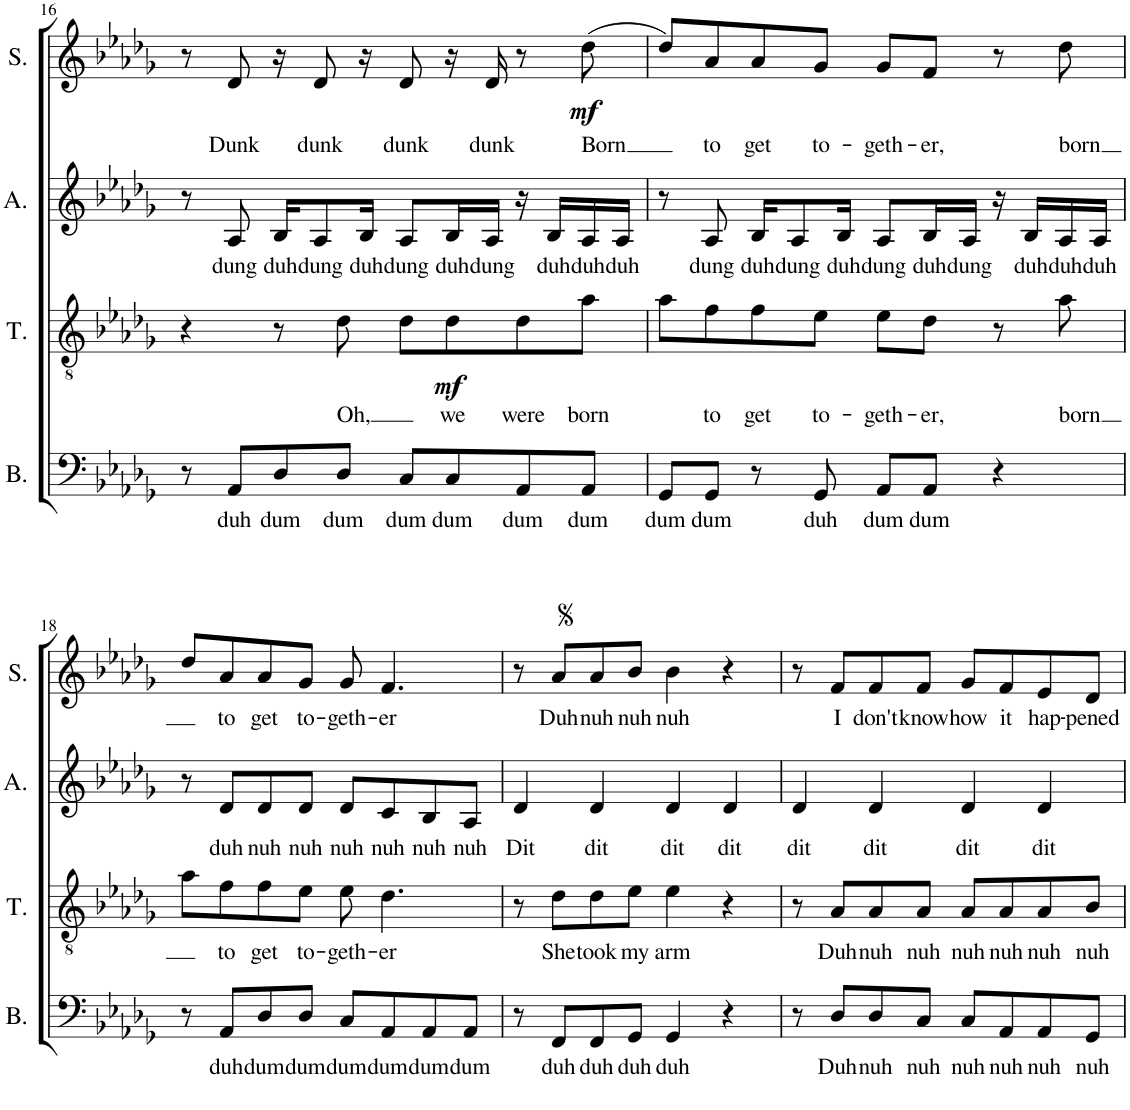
**kern	**text	**kern	**text	**dynam	**kern	**text	**kern	**text	**dynam
*part4	*part4	*part3	*part3	*part3	*part2	*part2	*part1	*part1	*part1
*staff4	*staff4	*staff3	*staff3	*staff3	*staff2	*staff2	*staff1	*staff1	*staff1
*I"Bass	*	*I"Tenor	*	*	*I"Alto	*	*I"Soprano	*	*
*I'B.	*	*I'T.	*	*	*I'A.	*	*I'S.	*	*
!!LO:PB:g=z
*clefF4	*	*clefGv2	*	*	*clefG2	*	*clefG2	*	*
*k[b-e-a-d-g-]	*	*k[b-e-a-d-g-]	*	*	*k[b-e-a-d-g-]	*	*k[b-e-a-d-g-]	*	*
*M4/4	*	*M4/4	*	*	*M4/4	*	*M4/4	*	*
=16	=16	=16	=16	=16	=16	=16	=16	=16	=16
8r	.	4r	.	.	8r	.	8r	.	.
!	!LO:LY:b	!	!	!	!	!LO:LY:b	!	!LO:LY:b	!
8AA-/L	duh	.	.	.	8A-/	dung	8d-/	Dunk	.
!	!LO:LY:b	!	!	!	!	!LO:LY:b	!	!	!
8D-/	dum	8r	.	.	16B-/KL	duh	16r	.	.
!	!	!	!	!	!	!LO:LY:b	!	!LO:LY:b	!
.	.	.	.	.	8A-/	dung	8d-/	dunk	.
!	!LO:LY:b	!	!LO:LY:b	!	!	!	!	!	!
8D-/J	dum	8d-\	Oh,	.	.	.	.	.	.
!	!	!	!	!	!	!LO:LY:b	!	!	!
.	.	.	.	.	16B-/Jk	duh	16r	.	.
!	!LO:LY:b	!	!	!	!	!LO:LY:b	!	!LO:LY:b	!
8C/L	dum	8d-\L	.	.	8A-/L	dung	8d-/	dunk	.
!	!LO:LY:b	!	!LO:LY:b	!LO:DY:b	!	!LO:LY:b	!	!	!
8C/	dum	8d-\	we	mf	16B-/L	duh	16r	.	.
!	!	!	!	!	!	!LO:LY:b	!	!LO:LY:b	!
.	.	.	.	.	16A-/JJ	dung	16d-/	dunk	.
!	!LO:LY:b	!	!LO:LY:b	!	!	!	!	!	!
8AA-/	dum	8d-\	were	.	16r	.	8r	.	.
!	!	!	!	!	!	!LO:LY:b	!	!	!
.	.	.	.	.	16B-/LL	duh	.	.	.
!	!LO:LY:b	!	!LO:LY:b	!	!	!LO:LY:b	!	!LO:LY:b	!LO:DY:b
8AA-/J	dum	8a-\J	born	.	16A-/	duh	(8dd-\	Born	mf
!	!	!	!	!	!	!LO:LY:b	!	!	!
.	.	.	.	.	16A-/JJ	duh	.	.	.
=17	=17	=17	=17	=17	=17	=17	=17	=17	=17
!	!LO:LY:b	!	!	!	!	!	!	!	!
8GG-/L	dum	8a-\L	.	.	8r	.	8dd-/L)	.	.
!	!LO:LY:b	!	!LO:LY:b	!	!	!LO:LY:b	!	!LO:LY:b	!
8GG-/J	dum	8f\	to	.	8A-/	dung	8a-/	to	.
!	!	!	!LO:LY:b	!	!	!LO:LY:b	!	!LO:LY:b	!
8r	.	8f\	get	.	16B-/KL	duh	8a-/	get	.
!	!	!	!	!	!	!LO:LY:b	!	!	!
.	.	.	.	.	8A-/	dung	.	.	.
!	!LO:LY:b	!	!LO:LY:b	!	!	!	!	!LO:LY:b	!
8GG-/	duh	8e-\J	to-	.	.	.	8g-/J	to-	.
!	!	!	!	!	!	!LO:LY:b	!	!	!
.	.	.	.	.	16B-/Jk	duh	.	.	.
!	!LO:LY:b	!	!LO:LY:b	!	!	!LO:LY:b	!	!LO:LY:b	!
8AA-/L	dum	8e-\L	-geth-	.	8A-/L	dung	8g-/L	-geth-	.
!	!LO:LY:b	!	!LO:LY:b	!	!	!LO:LY:b	!	!LO:LY:b	!
8AA-/J	dum	8d-\J	-er,	.	16B-/L	duh	8f/J	-er,	.
!	!	!	!	!	!	!LO:LY:b	!	!	!
.	.	.	.	.	16A-/JJ	dung	.	.	.
4r	.	8r	.	.	16r	.	8r	.	.
!	!	!	!	!	!	!LO:LY:b	!	!	!
.	.	.	.	.	16B-/LL	duh	.	.	.
!	!	!	!LO:LY:b	!	!	!LO:LY:b	!	!LO:LY:b	!
.	.	8a-\	born	.	16A-/	duh	8dd-\	born	.
!	!	!	!	!	!	!LO:LY:b	!	!	!
.	.	.	.	.	16A-/JJ	duh	.	.	.
!!LO:LB:g=z
=18	=18	=18	=18	=18	=18	=18	=18	=18	=18
8r	.	8a-\L	.	.	8r	.	8dd-/L	.	.
!	!LO:LY:b	!	!LO:LY:b	!	!	!LO:LY:b	!	!LO:LY:b	!
8AA-/L	duh	8f\	to	.	8d-/L	duh	8a-/	to	.
!	!LO:LY:b	!	!LO:LY:b	!	!	!LO:LY:b	!	!LO:LY:b	!
8D-/	dum	8f\	get	.	8d-/	nuh	8a-/	get	.
!	!LO:LY:b	!	!LO:LY:b	!	!	!LO:LY:b	!	!LO:LY:b	!
8D-/J	dum	8e-\J	to-	.	8d-/J	nuh	8g-/J	to-	.
!	!LO:LY:b	!	!LO:LY:b	!	!	!LO:LY:b	!	!LO:LY:b	!
8C/L	dum	8e-\	-geth-	.	8d-/L	nuh	8g-/	-geth-	.
!	!LO:LY:b	!	!LO:LY:b	!	!	!LO:LY:b	!	!LO:LY:b	!
8AA-/	dum	4.d-\	-er	.	8c/	nuh	4.f/	-er	.
!	!LO:LY:b	!	!	!	!	!LO:LY:b	!	!	!
8AA-/	dum	.	.	.	8B-/	nuh	.	.	.
!	!LO:LY:b	!	!	!	!	!LO:LY:b	!	!	!
8AA-/J	dum	.	.	.	8A-/J	nuh	.	.	.
=19	=19	=19	=19	=19	=19	=19	=19	=19	=19
!	!	!	!	!	!	!LO:LY:b	!	!	!
8r	.	8r	.	.	4d-/	Dit	8r	.	.
!	!LO:LY:b	!	!LO:LY:b	!	!	!	!	!LO:LY:b	!
8FF/L	duh	8d-\L	She	.	.	.	8a-/L	Duh	.
!	!LO:LY:b	!	!LO:LY:b	!	!	!LO:LY:b	!	!LO:LY:b	!
8FF/	duh	8d-\	took	.	4d-/	dit	8a-/	nuh	.
!	!LO:LY:b	!	!LO:LY:b	!	!	!	!	!LO:LY:b	!
8GG-/J	duh	8e-\J	my	.	.	.	8b-/J	nuh	.
!	!LO:LY:b	!	!LO:LY:b	!	!	!LO:LY:b	!	!LO:LY:b	!
4GG-/	duh	4e-\	arm	.	4d-/	dit	4b-\	nuh	.
!	!	!	!	!	!	!LO:LY:b	!	!	!
4r	.	4r	.	.	4d-/	dit	4r	.	.
=20	=20	=20	=20	=20	=20	=20	=20	=20	=20
!	!	!	!	!	!	!LO:LY:b	!	!	!
8r	.	8r	.	.	4d-/	dit	8r	.	.
!	!LO:LY:b	!	!LO:LY:b	!	!	!	!	!LO:LY:b	!
8D-/L	Duh	8A-/L	Duh	.	.	.	8f/L	I	.
!	!LO:LY:b	!	!LO:LY:b	!	!	!LO:LY:b	!	!LO:LY:b	!
8D-/	nuh	8A-/	nuh	.	4d-/	dit	8f/	don't	.
!	!LO:LY:b	!	!LO:LY:b	!	!	!	!	!LO:LY:b	!
8C/J	nuh	8A-/J	nuh	.	.	.	8f/J	know	.
!	!LO:LY:b	!	!LO:LY:b	!	!	!LO:LY:b	!	!LO:LY:b	!
8C/L	nuh	8A-/L	nuh	.	4d-/	dit	8g-/L	how	.
!	!LO:LY:b	!	!LO:LY:b	!	!	!	!	!LO:LY:b	!
8AA-/	nuh	8A-/	nuh	.	.	.	8f/	it	.
!	!LO:LY:b	!	!LO:LY:b	!	!	!LO:LY:b	!	!LO:LY:b	!
8AA-/	nuh	8A-/	nuh	.	4d-/	dit	8e-/	hap-	.
!	!LO:LY:b	!	!LO:LY:b	!	!	!	!	!LO:LY:b	!
8GG-/J	nuh	8B-/J	nuh	.	.	.	8d-/J	-pened	.
=	=	=	=	=	=	=	=	=	=
*-	*-	*-	*-	*-	*-	*-	*-	*-	*-
